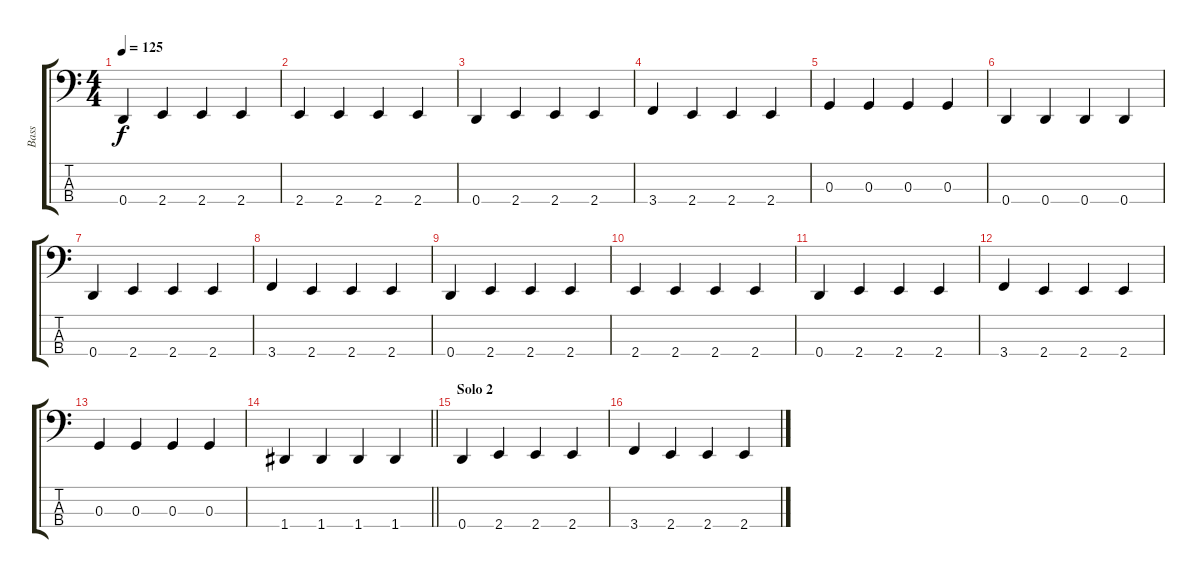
\track ("Bass" "Bass") {instrument electricbassfinger}
\staff {score tabs}
\tuning (F2 C2 G1 D1) {hide}
\ts (4 4)
\tempo 125
\clef f4
\ks c
0.4.4{dy f} 2.4.4 2.4.4 2.4.4 |
2.4.4 2.4.4 2.4.4 2.4.4 |
0.4.4 2.4.4 2.4.4 2.4.4 |
3.4.4 2.4.4 2.4.4 2.4.4 |
0.3.4 0.3.4 0.3.4 0.3.4 |
0.4.4 0.4.4 0.4.4 0.4.4 |
0.4.4 2.4.4 2.4.4 2.4.4 |
3.4.4 2.4.4 2.4.4 2.4.4 |
0.4.4 2.4.4 2.4.4 2.4.4 |
2.4.4 2.4.4 2.4.4 2.4.4 |
0.4.4 2.4.4 2.4.4 2.4.4 |
3.4.4 2.4.4 2.4.4 2.4.4 |
0.3.4 0.3.4 0.3.4 0.3.4 |
\barLineRight lightlight
1.4.4 1.4.4 1.4.4 1.4.4 |
\section ("" "Solo 2")
0.4.4 2.4.4 2.4.4 2.4.4 |
3.4.4 2.4.4 2.4.4 2.4.4
